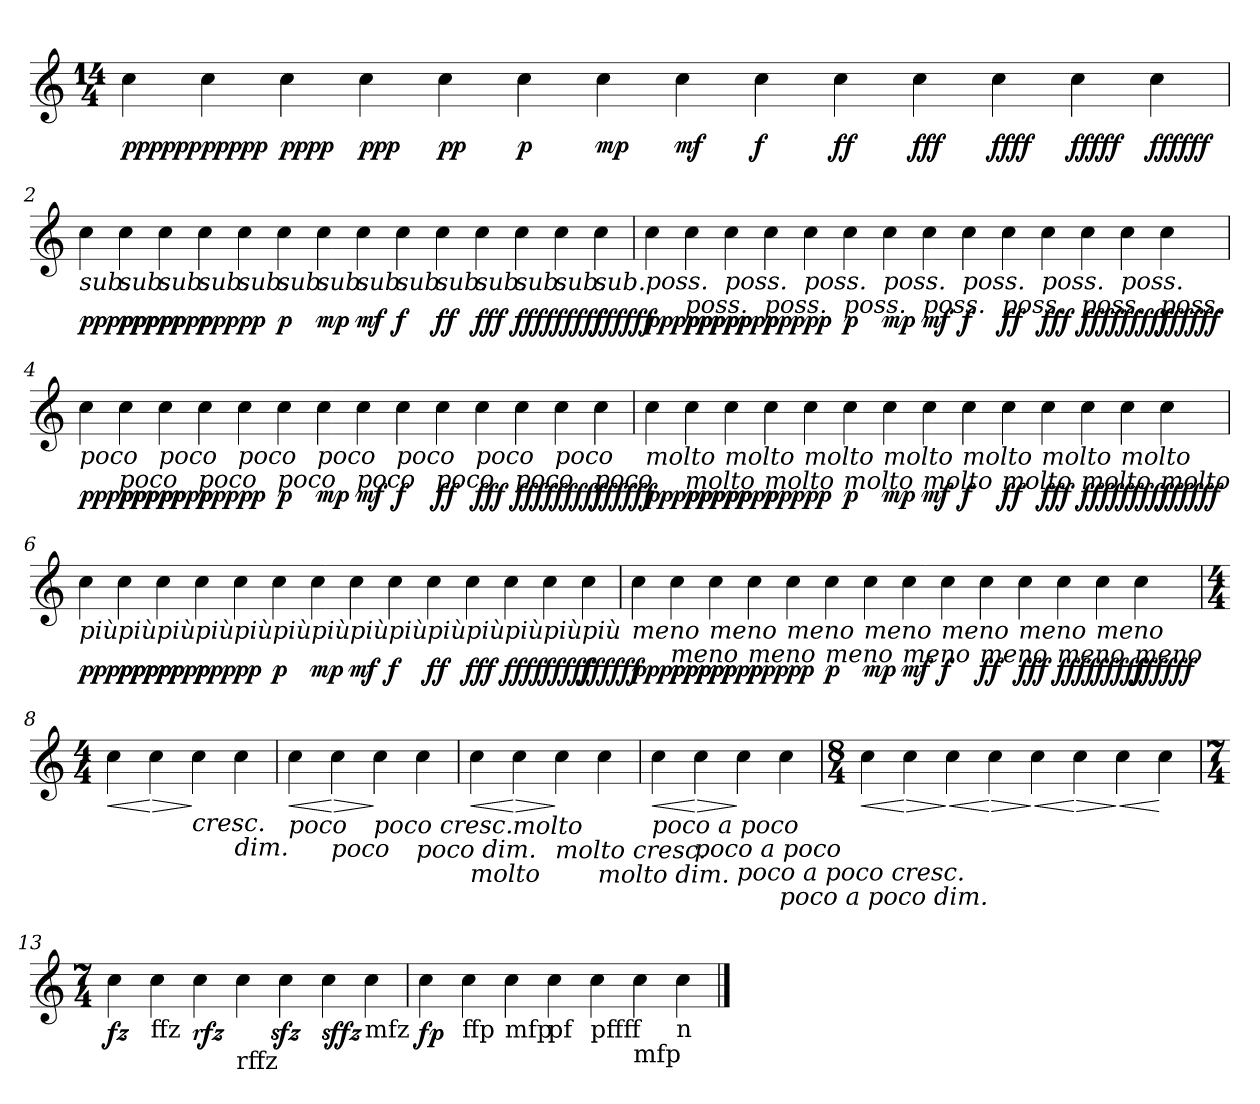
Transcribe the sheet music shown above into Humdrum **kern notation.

**kern	**dynam
*part1	*part1
*staff1	*staff1
!!LO:PB:g=z
*clefG2	*
*k[]	*
*C:	*
*M14/4	*
=1	=1
4cci\	pppppp
4cci\	ppppp
4cci\	pppp
4cci\	ppp
4cci\	pp
4cci\	p
4cci\	mp
4cci\	mf
4cci\	f
4cci\	ff
4cci\	fff
4cci\	ffff
4cci\	fffff
4cci\	ffffff
!!LO:LB:g=z
=2	=2
!LO:TX:b:i:t=sub.	!
4cci\	pppppp
!LO:TX:b:i:t=sub.	!
4cci\	ppppp
!LO:TX:b:i:t=sub.	!
4cci\	pppp
!LO:TX:b:i:t=sub.	!
4cci\	ppp
!LO:TX:b:i:t=sub.	!
4cci\	pp
!LO:TX:b:i:t=sub.	!
4cci\	p
!LO:TX:b:i:t=sub.	!
4cci\	mp
!LO:TX:b:i:t=sub.	!
4cci\	mf
!LO:TX:b:i:t=sub.	!
4cci\	f
!LO:TX:b:i:t=sub.	!
4cci\	ff
!LO:TX:b:i:t=sub.	!
4cci\	fff
!LO:TX:b:i:t=sub.	!
4cci\	ffff
!LO:TX:b:i:t=sub.	!
4cci\	fffff
!LO:TX:b:i:t=sub.	!
4cci\	ffffff
!!LO:LB:g=z
=3	=3
!LO:TX:b:i:t=poss.	!
4cci\	pppppp
!LO:TX:b:i:t=poss.	!
4cci\	ppppp
!LO:TX:b:i:t=poss.	!
4cci\	pppp
!LO:TX:b:i:t=poss.	!
4cci\	ppp
!LO:TX:b:i:t=poss.	!
4cci\	pp
!LO:TX:b:i:t=poss.	!
4cci\	p
!LO:TX:b:i:t=poss.	!
4cci\	mp
!LO:TX:b:i:t=poss.	!
4cci\	mf
!LO:TX:b:i:t=poss.	!
4cci\	f
!LO:TX:b:i:t=poss.	!
4cci\	ff
!LO:TX:b:i:t=poss.	!
4cci\	fff
!LO:TX:b:i:t=poss.	!
4cci\	ffff
!LO:TX:b:i:t=poss.	!
4cci\	fffff
!LO:TX:b:i:t=poss.	!
4cci\	ffffff
!!LO:LB:g=z
=4	=4
!LO:TX:b:i:t=poco	!
4cci\	pppppp
!LO:TX:b:i:t=poco	!
4cci\	ppppp
!LO:TX:b:i:t=poco	!
4cci\	pppp
!LO:TX:b:i:t=poco	!
4cci\	ppp
!LO:TX:b:i:t=poco	!
4cci\	pp
!LO:TX:b:i:t=poco	!
4cci\	p
!LO:TX:b:i:t=poco	!
4cci\	mp
!LO:TX:b:i:t=poco	!
4cci\	mf
!LO:TX:b:i:t=poco	!
4cci\	f
!LO:TX:b:i:t=poco	!
4cci\	ff
!LO:TX:b:i:t=poco	!
4cci\	fff
!LO:TX:b:i:t=poco	!
4cci\	ffff
!LO:TX:b:i:t=poco	!
4cci\	fffff
!LO:TX:b:i:t=poco	!
4cci\	ffffff
!!LO:LB:g=z
=5	=5
!LO:TX:b:i:t=molto	!
4cci\	pppppp
!LO:TX:b:i:t=molto	!
4cci\	ppppp
!LO:TX:b:i:t=molto	!
4cci\	pppp
!LO:TX:b:i:t=molto	!
4cci\	ppp
!LO:TX:b:i:t=molto	!
4cci\	pp
!LO:TX:b:i:t=molto	!
4cci\	p
!LO:TX:b:i:t=molto	!
4cci\	mp
!LO:TX:b:i:t=molto	!
4cci\	mf
!LO:TX:b:i:t=molto	!
4cci\	f
!LO:TX:b:i:t=molto	!
4cci\	ff
!LO:TX:b:i:t=molto	!
4cci\	fff
!LO:TX:b:i:t=molto	!
4cci\	ffff
!LO:TX:b:i:t=molto	!
4cci\	fffff
!LO:TX:b:i:t=molto	!
4cci\	ffffff
!!LO:PB:g=z
=6	=6
!LO:TX:b:i:t=più	!
4cci\	pppppp
!LO:TX:b:i:t=più	!
4cci\	ppppp
!LO:TX:b:i:t=più	!
4cci\	pppp
!LO:TX:b:i:t=più	!
4cci\	ppp
!LO:TX:b:i:t=più	!
4cci\	pp
!LO:TX:b:i:t=più	!
4cci\	p
!LO:TX:b:i:t=più	!
4cci\	mp
!LO:TX:b:i:t=più	!
4cci\	mf
!LO:TX:b:i:t=più	!
4cci\	f
!LO:TX:b:i:t=più	!
4cci\	ff
!LO:TX:b:i:t=più	!
4cci\	fff
!LO:TX:b:i:t=più	!
4cci\	ffff
!LO:TX:b:i:t=più	!
4cci\	fffff
!LO:TX:b:i:t=più	!
4cci\	ffffff
!!LO:LB:g=z
=7	=7
!LO:TX:b:i:t=meno	!
4cci\	pppppp
!LO:TX:b:i:t=meno	!
4cci\	ppppp
!LO:TX:b:i:t=meno	!
4cci\	pppp
!LO:TX:b:i:t=meno	!
4cci\	ppp
!LO:TX:b:i:t=meno	!
4cci\	pp
!LO:TX:b:i:t=meno	!
4cci\	p
!LO:TX:b:i:t=meno	!
4cci\	mp
!LO:TX:b:i:t=meno	!
4cci\	mf
!LO:TX:b:i:t=meno	!
4cci\	f
!LO:TX:b:i:t=meno	!
4cci\	ff
!LO:TX:b:i:t=meno	!
4cci\	fff
!LO:TX:b:i:t=meno	!
4cci\	ffff
!LO:TX:b:i:t=meno	!
4cci\	fffff
!LO:TX:b:i:t=meno	!
4cci\	ffffff
!!LO:LB:g=z
=8	=8
*M4/4	*
!	!LO:HP:b
4cci\	<
!	!LO:HP:n=1:b
4cci\	[ >
!LO:TX:b:i:t=cresc.	!
4cci\	]
!LO:TX:b:i:t=dim.	!
4cci\	.
=9	=9
!LO:TX:b:i:t=poco	!
!	!LO:HP:b
4cci\	<
!LO:TX:b:i:t=poco	!
!	!LO:HP:n=1:b
4cci\	[ >
!LO:TX:b:i:t=poco cresc.	!
4cci\	]
!LO:TX:b:i:t=poco dim.	!
4cci\	.
!!LO:LB:g=z
=10	=10
!LO:TX:b:i:t=molto	!
!	!LO:HP:b
4cci\	<
!LO:TX:b:i:t=molto	!
!	!LO:HP:n=1:b
4cci\	[ >
!LO:TX:b:i:t=molto cresc.	!
4cci\	]
!LO:TX:b:i:t=molto dim.	!
4cci\	.
=11	=11
!LO:TX:b:i:t=poco a poco	!
!	!LO:HP:b
4cci\	<
!LO:TX:b:i:t=poco a poco	!
!	!LO:HP:n=1:b
4cci\	[ >
!LO:TX:b:i:t=poco a poco cresc.	!
4cci\	]
!LO:TX:b:i:t=poco a poco dim.	!
4cci\	.
!!LO:LB:g=z
=12	=12
*M8/4	*
!	!LO:HP:b
4cci\	<
!	!LO:HP:n=1:b
4cci\	[ >
!	!LO:HP:n=1:b
4cci\	] <
!	!LO:HP:n=1:b
4cci\	[ >
!	!LO:HP:n=1:b
4cci\	] <
!	!LO:HP:n=1:b
4cci\	[ >
!	!LO:HP:n=1:b
!	!LO:HP:n=1:b
4cci\	] < >
4cci\	[
.	]
!!LO:LB:g=z
=13	=13
*M7/4	*
4cci\	fz
!LO:TX:b:t=ffz	!
4cci\	.
4cci\	rfz
!LO:TX:b:t=rffz	!
4cci\	.
4cczzi\	.
4cci\	sffz
!LO:TX:b:t=mfz	!
4cci\	.
=14	=14
4cci\	fp
!LO:TX:b:t=ffp	!
4cci\	.
!LO:TX:b:t=mfp	!
4cci\	.
!LO:TX:b:t=pf	!
4cci\	.
!LO:TX:b:t=pffff	!
4cci\	.
!LO:TX:b:t=mfp	!
4cci\	.
!LO:TX:b:t=n	!
4cci\	.
==	==
*-	*-
